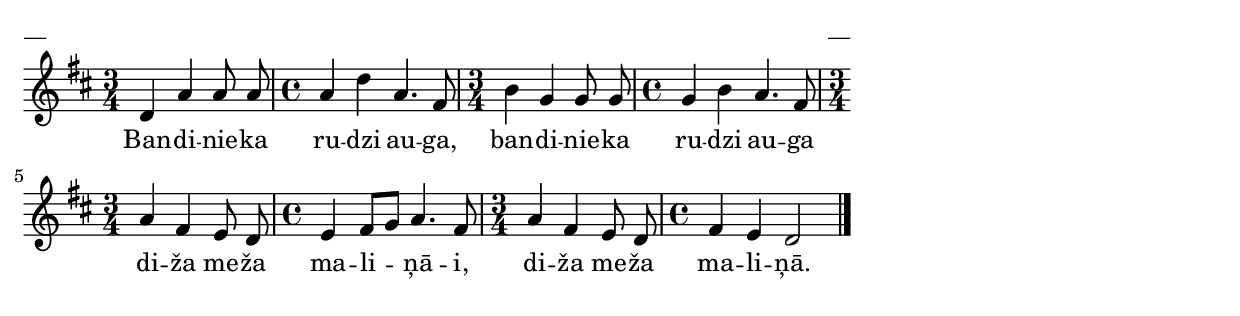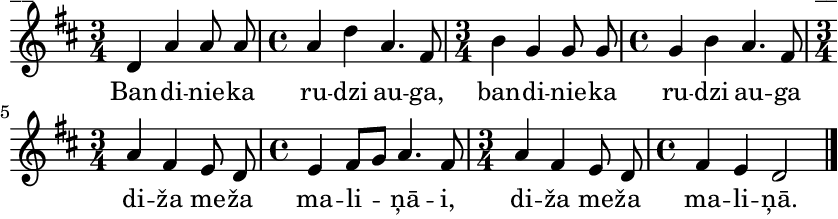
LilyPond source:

\version "2.13.18"
#(ly:set-option 'crop #t)

%\header {
%    title = "Bandinieka rudzi auga"
%}
\paper {
line-width = 14\cm
left-margin = 0.4\cm
between-system-padding = 0.1\cm
between-system-space = 0.1\cm
}
\layout {
indent = #0
ragged-last = ##f
}


voiceA = \relative c' {
\clef treble
\key d\major  
\time 3/4  
\override Staff.TimeSignature #'style = #'()
d4 a' a8 a \time 4/4 
a4 d a4. fis8 \time 3/4
b4 g g8 g \time 4/4 
g4 b a4. fis8 \time 3/4
a4 fis e8 d \time 4/4
e4 fis8[ g8] a4. fis8 \time 3/4
a4 fis e8 d8 \time 4/4
fis4 e d2 
\bar "|."
}

lyricA = \lyricmode {
Ban -- di -- nie -- ka ru -- dzi au -- ga, 
ban -- di -- nie -- ka ru -- dzi au -- ga
di -- ža me -- ža ma -- li -- ņā -- i, 
di -- ža me -- ža ma -- li -- ņā. 
}

fullScore = <<
\new Staff {
<<
\new Voice = "voiceA" { \oneVoice \autoBeamOff \voiceA }
\new Lyrics \lyricsto "voiceA" \lyricA
>>
}
>>

\score {
\fullScore
\header { piece = "__" opus = "__" }
}
\markup { \with-color #(x11-color 'white) \sans \smaller "__" }
\score {
\unfoldRepeats
\fullScore
\midi {
\context { \Staff \remove "Staff_performer" }
\context { \Voice \consists "Staff_performer" }
}
}


